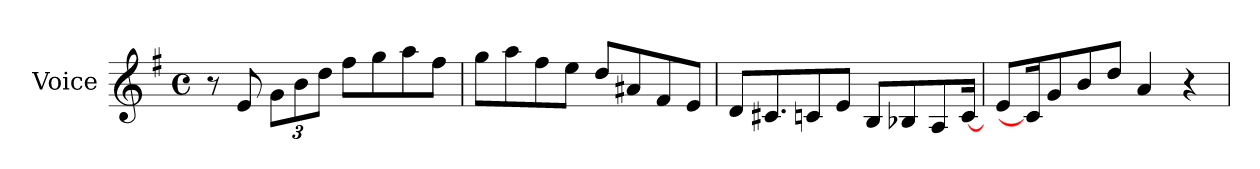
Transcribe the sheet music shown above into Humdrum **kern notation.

**kern
*part1
*staff1
*I"Voice
*I'Voice
*clefG2
*k[f#]
*M4/4
*met(c)
=1
8r
8e/
12g\L
12b\
12dd\J
8ff#\L
8gg\
8aa\
8ff#\J
=2
8gg\L
8aa\
8ff#\
8ee\J
8dd/L
8a#X/
8f#/
8e/J
=3
8d/L
8.c#X/
8cn/
8e/J
8B/L
8B-X/
8A/
[16c/J
=4
8e/L
16c/J]
8g/
8b/
8dd/J
4a/
4r
=
*-
